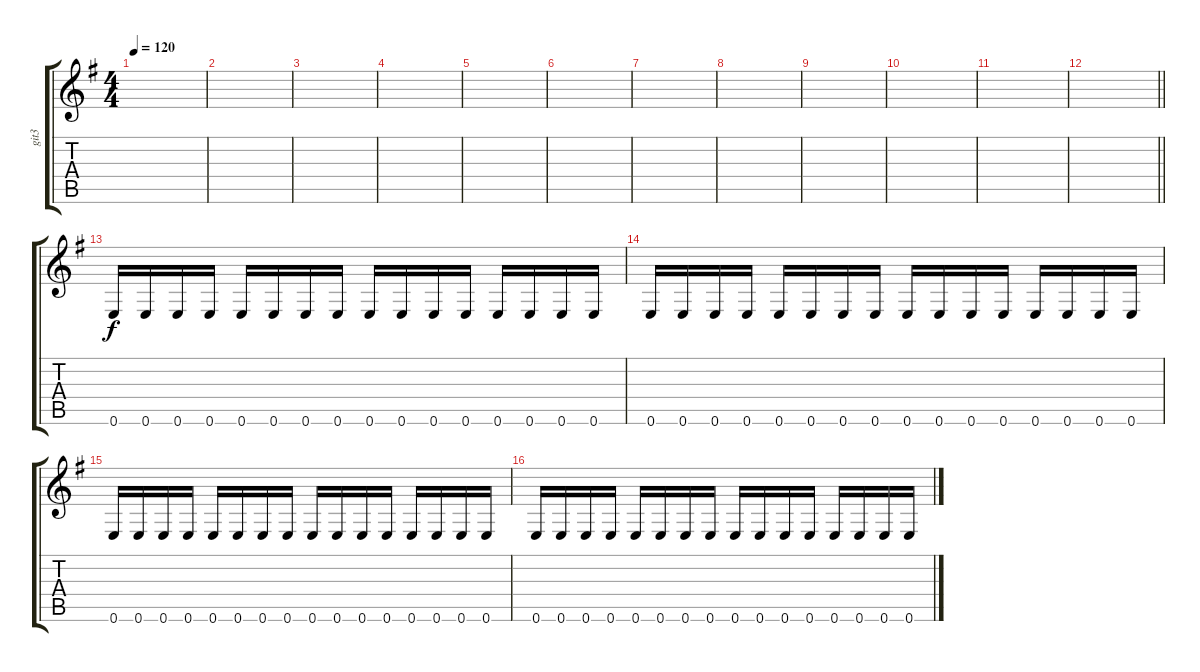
\track ("git3" "git3") {instrument distortionguitar}
\staff {score tabs}
\tuning (E4 B3 G3 D3 A2 E2) {hide}
\ts (4 4)
\tempo 120
\clef g2
\ks eminor
|
|
|
|
|
|
|
|
|
|
|
\barLineRight lightlight
|
0.6.16 0.6.16 0.6.16 0.6.16 0.6.16 0.6.16 0.6.16 0.6.16 0.6.16 0.6.16 0.6.16 0.6.16 0.6.16 0.6.16 0.6.16 0.6.16 |
0.6.16 0.6.16 0.6.16 0.6.16 0.6.16 0.6.16 0.6.16 0.6.16 0.6.16 0.6.16 0.6.16 0.6.16 0.6.16 0.6.16 0.6.16 0.6.16 |
0.6.16 0.6.16 0.6.16 0.6.16 0.6.16 0.6.16 0.6.16 0.6.16 0.6.16 0.6.16 0.6.16 0.6.16 0.6.16 0.6.16 0.6.16 0.6.16 |
0.6.16 0.6.16 0.6.16 0.6.16 0.6.16 0.6.16 0.6.16 0.6.16 0.6.16 0.6.16 0.6.16 0.6.16 0.6.16 0.6.16 0.6.16 0.6.16
